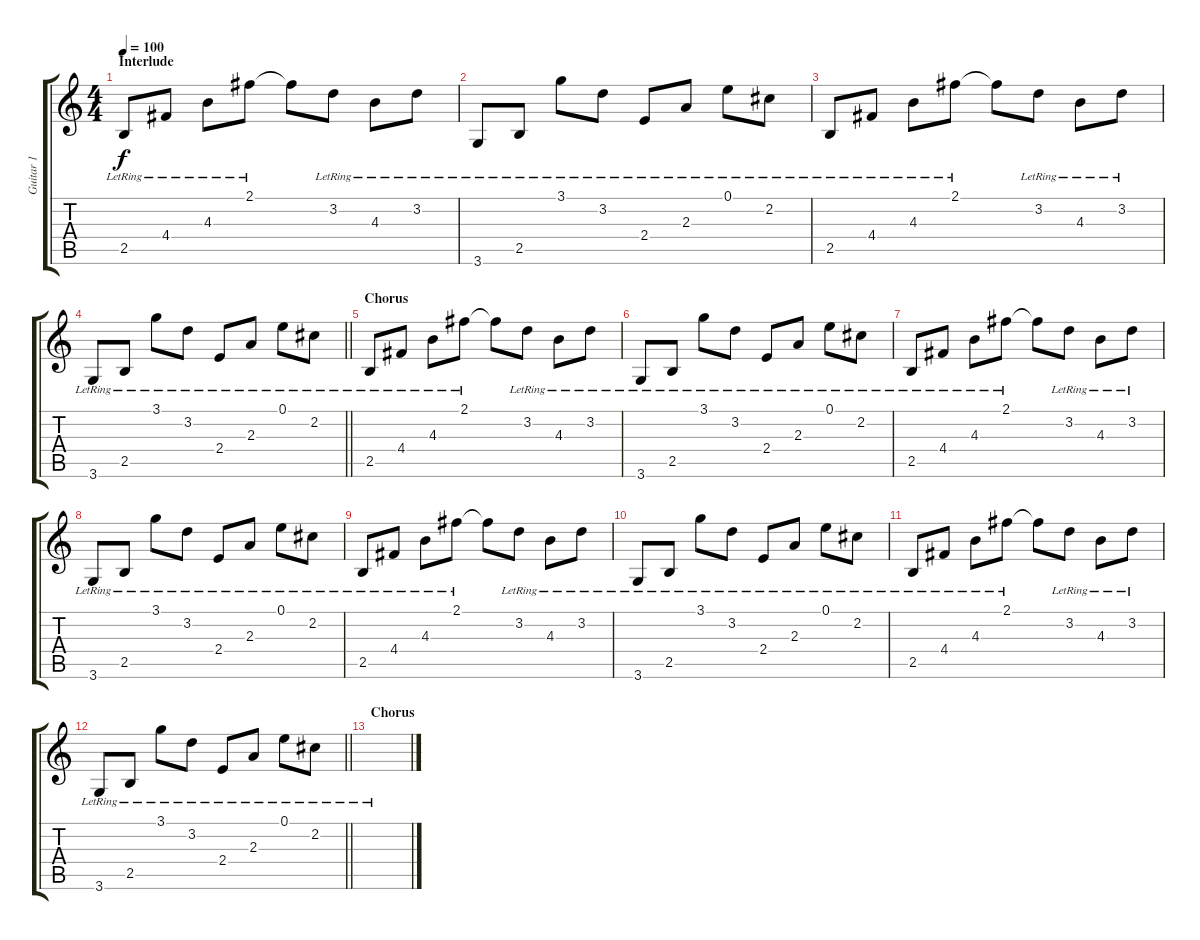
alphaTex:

\track ("Guitar 1" "Guitar 1") {instrument acousticguitarsteel}
\staff {score tabs}
\tuning (E4 B3 G3 D3 A2 E2) {hide}
\ts (4 4)
\section ("" "Interlude")
\tempo 100
\clef g2
\ks c
2.5{lr}.8{dy f} 4.4{lr}.8 4.3{lr}.8 2.1{lr}.8 2.1{t}.8 3.2{lr}.8 4.3{lr}.8 3.2{lr}.8 |
3.6{lr}.8 2.5{lr}.8 3.1{lr}.8 3.2{lr}.8 2.4{lr}.8 2.3{lr}.8 0.1{lr}.8 2.2{lr}.8 |
2.5{lr}.8 4.4{lr}.8 4.3{lr}.8 2.1{lr}.8 2.1{t}.8 3.2{lr}.8 4.3{lr}.8 3.2{lr}.8 |
\barLineRight lightlight
3.6{lr}.8 2.5{lr}.8 3.1{lr}.8 3.2{lr}.8 2.4{lr}.8 2.3{lr}.8 0.1{lr}.8 2.2{lr}.8 |
\section ("" "Chorus")
2.5{lr}.8 4.4{lr}.8 4.3{lr}.8 2.1{lr}.8 2.1{t}.8 3.2{lr}.8 4.3{lr}.8 3.2{lr}.8 |
3.6{lr}.8 2.5{lr}.8 3.1{lr}.8 3.2{lr}.8 2.4{lr}.8 2.3{lr}.8 0.1{lr}.8 2.2{lr}.8 |
2.5{lr}.8 4.4{lr}.8 4.3{lr}.8 2.1{lr}.8 2.1{t}.8 3.2{lr}.8 4.3{lr}.8 3.2{lr}.8 |
3.6{lr}.8 2.5{lr}.8 3.1{lr}.8 3.2{lr}.8 2.4{lr}.8 2.3{lr}.8 0.1{lr}.8 2.2{lr}.8 |
2.5{lr}.8 4.4{lr}.8 4.3{lr}.8 2.1{lr}.8 2.1{t}.8 3.2{lr}.8 4.3{lr}.8 3.2{lr}.8 |
3.6{lr}.8 2.5{lr}.8 3.1{lr}.8 3.2{lr}.8 2.4{lr}.8 2.3{lr}.8 0.1{lr}.8 2.2{lr}.8 |
2.5{lr}.8 4.4{lr}.8 4.3{lr}.8 2.1{lr}.8 2.1{t}.8 3.2{lr}.8 4.3{lr}.8 3.2{lr}.8 |
\barLineRight lightlight
3.6{lr}.8 2.5{lr}.8 3.1{lr}.8 3.2{lr}.8 2.4{lr}.8 2.3{lr}.8 0.1{lr}.8 2.2{lr}.8 |
\section ("" "Chorus")
